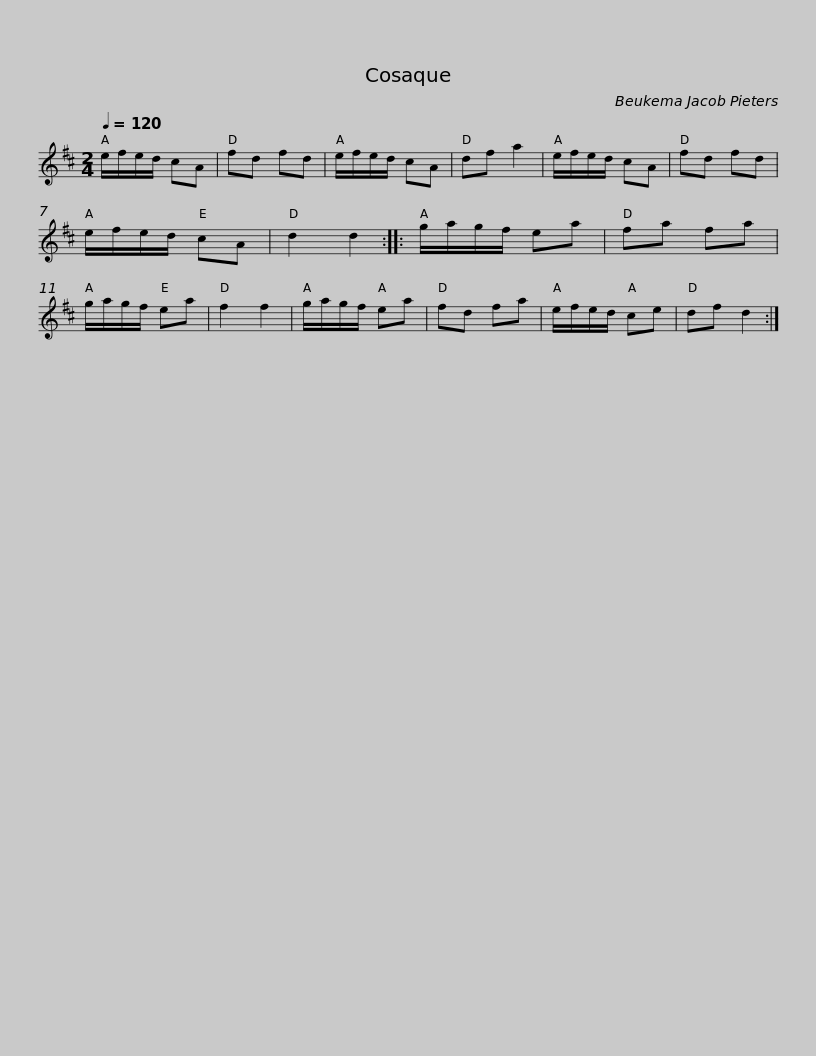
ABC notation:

X:1
L:1/8
Q:1/4=120
M:2/4
I:linebreak $
K:D
V:1 treble
V:1
 e/f/e/d/ cA | fd fd | e/f/e/d/ cA | df a2 | e/f/e/d/ cA | %5
 fd fd | e/f/e/d/ cA | d2 d2 ::$ g/a/g/f/ ea | fa fa | %10
 g/a/g/f/ ea | f2 f2 | g/a/g/f/ ea | fd fa | e/f/e/d/ ce | %15
 df d2 :| %16
